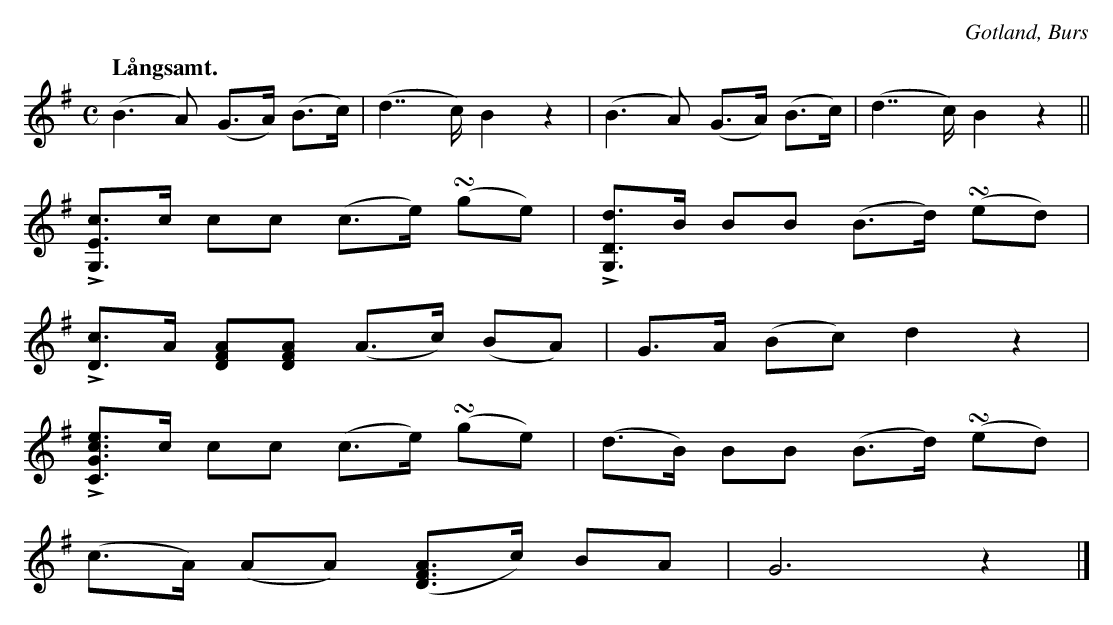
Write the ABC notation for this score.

X:1
T:
Q:"L\aangsamt."
O:Gotland, Burs
U: ~ = +turn+
M:C
L:1/8
K:G
(B3 A) (G>A) (B>c)|(d7/2 c/) B2 z2|(B3 A) (G>A) (B>c)|(d7/2 c/) B2 z2||
L[G,Ec]>c cc (c>e) (~ge)|L[G,Dd]>B BB (B>d) (~ed)|
L[Dc]>A [DFA][DFA] (A>c) (BA)|G>A (Bc) d2 z2|
L[CGce]>c cc (c>e) (~ge)|(d>B) BB (B>d) (~ed)|
(c>A) (AA) ([DFA]>c) BA|G6 z2|]
